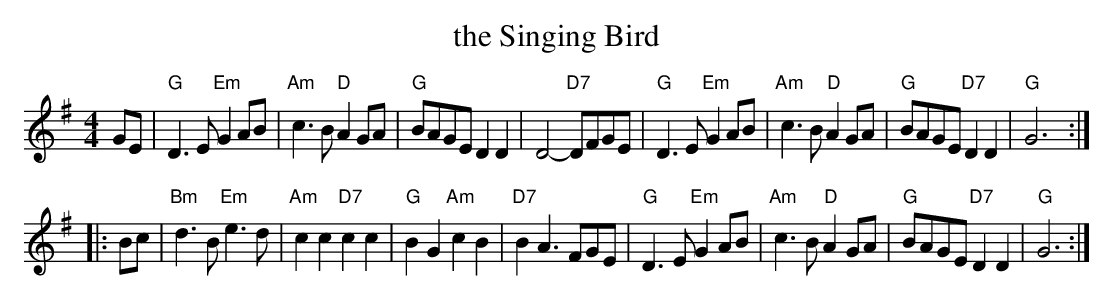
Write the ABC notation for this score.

X:1
T: the Singing Bird
M: 4/4
L: 1/8
K: G
GE \
| "G"D3E "Em"G2AB | "Am"c3B "D"A2GA | "G"BAGE D2D2 | D4- "D7"DFGE \
| "G"D3E "Em"G2AB | "Am"c3B "D"A2GA | "G"BAGE "D7"D2D2 | "G"G6 :|
|: Bc \
| "Bm"d3B "Em"e3d | "Am"c2c2 "D7"c2c2 | "G"B2G2 "Am"c2B2 | "D7"B2A3 FGE \
| "G"D3E "Em"G2AB | "Am"c3B "D"A2GA | "G"BAGE "D7"D2D2 | "G"G6 :|
